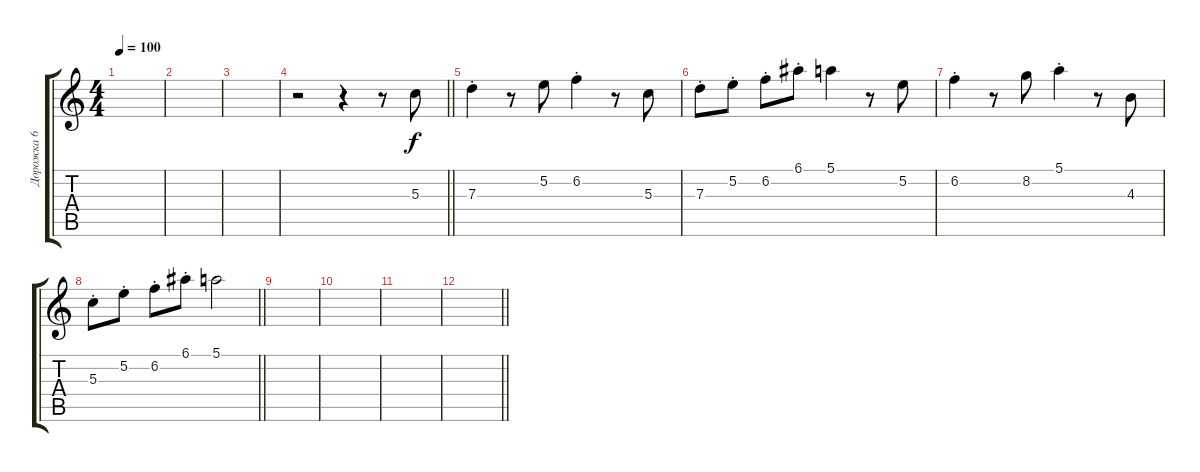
\track ("Дорожка 6" "Дорожка 6") {instrument distortionguitar}
\staff {score tabs}
\tuning (E4 B3 G3 D3 A2 E2) {hide}
\ts (4 4)
\tempo 100
\clef g2
\ks c
|
|
|
\barLineRight lightlight
r.2 r.4 r.8 5.3.8{volume 14 instrument overdrivenguitar} |
7.3{st}.4 r.8 5.2.8 6.2{st}.4 r.8 5.3.8 |
7.3{st}.8 5.2{st}.8 6.2{st}.8 6.1{st}.8 5.1.4 r.8 5.2.8 |
6.2{st}.4 r.8 8.2.8 5.1{st}.4 r.8 4.3.8 |
\barLineRight lightlight
5.3{st}.8 5.2{st}.8 6.2{st}.8 6.1{st}.8 5.1.2 |
|
|
|
\barLineRight lightlight
